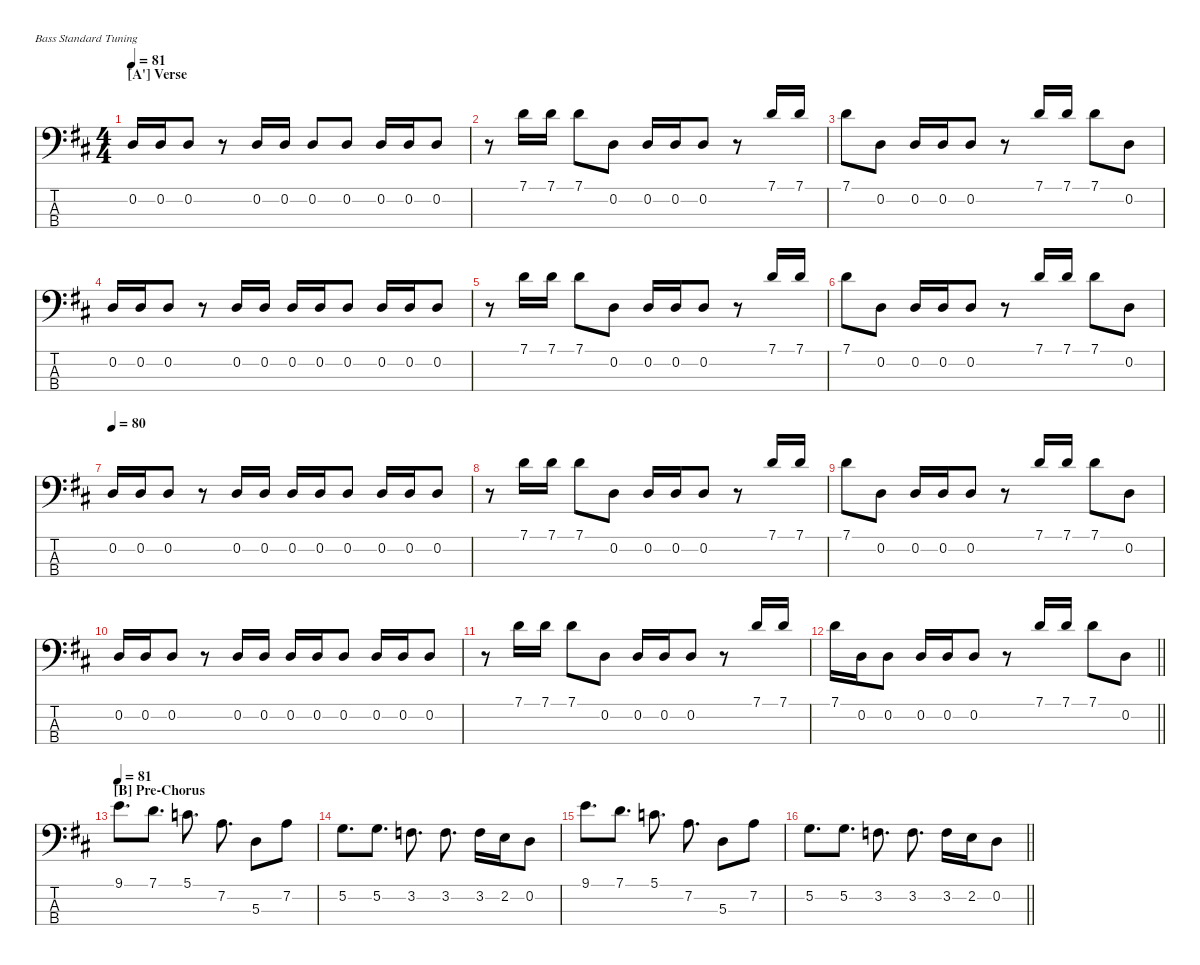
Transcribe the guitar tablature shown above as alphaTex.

\defaultSystemsLayout 4
\hideDynamics
\bracketExtendMode nobrackets
\singleTrackTrackNamePolicy hidden
\multiTrackTrackNamePolicy hidden
\otherSystemsTrackNameOrientation horizontal
\track ("Bass " "E-Bass") {defaultSystemsLayout 8 instrument electricbassfinger}
\staff {score tabs}
\tuning (G2 D2 A1 E1)
\ts (4 4)
\section ("A'" "Verse")
\tempo 81
\clef f4
\ks d
0.2{acc forcenatural}.16{dy f beam Up} 0.2{acc forcenatural}.16{beam Up} 0.2{acc forcenatural}.8{beam Up} r.8{beam Up} 0.2{acc forcenatural}.16{beam Up} 0.2{acc forcenatural}.16{beam Up} 0.2{acc forcenatural}.8{beam Up} 0.2{acc forcenatural}.8{beam Up} 0.2{acc forcenatural}.16{beam Up} 0.2{acc forcenatural}.16{beam Up} 0.2{acc forcenatural}.8{beam Up} |
r.8{beam Down} 7.1{acc forcenatural}.16{beam Down} 7.1{acc forcenatural}.16{beam Down} 7.1{acc forcenatural}.8{beam Down} 0.2{acc forcenatural}.8{beam Down} 0.2{acc forcenatural}.16{beam Up} 0.2{acc forcenatural}.16{beam Up} 0.2{acc forcenatural}.8{beam Up} r.8{beam Up} 7.1{acc forcenatural}.16{beam Down} 7.1{acc forcenatural}.16{beam Down} |
7.1{acc forcenatural}.8{beam Down} 0.2{acc forcenatural}.8{beam Down} 0.2{acc forcenatural}.16{beam Up} 0.2{acc forcenatural}.16{beam Up} 0.2{acc forcenatural}.8{beam Up} r.8{beam Up} 7.1{acc forcenatural}.16{beam Down} 7.1{acc forcenatural}.16{beam Down} 7.1{acc forcenatural}.8{beam Down} 0.2{acc forcenatural}.8{beam Down} |
0.2{acc forcenatural}.16{beam Up} 0.2{acc forcenatural}.16{beam Up} 0.2{acc forcenatural}.8{beam Up} r.8{beam Up} 0.2{acc forcenatural}.16{beam Up} 0.2{acc forcenatural}.16{beam Up} 0.2{acc forcenatural}.16{beam Up} 0.2{acc forcenatural}.16{beam Up} 0.2{acc forcenatural}.8{beam Up} 0.2{acc forcenatural}.16{beam Up} 0.2{acc forcenatural}.16{beam Up} 0.2{acc forcenatural}.8{beam Up} |
r.8{beam Down} 7.1{acc forcenatural}.16{beam Down} 7.1{acc forcenatural}.16{beam Down} 7.1{acc forcenatural}.8{beam Down} 0.2{acc forcenatural}.8{beam Down} 0.2{acc forcenatural}.16{beam Up} 0.2{acc forcenatural}.16{beam Up} 0.2{acc forcenatural}.8{beam Up} r.8{beam Up} 7.1{acc forcenatural}.16{beam Down} 7.1{acc forcenatural}.16{beam Down} |
7.1{acc forcenatural}.8{beam Down} 0.2{acc forcenatural}.8{beam Down} 0.2{acc forcenatural}.16{beam Up} 0.2{acc forcenatural}.16{beam Up} 0.2{acc forcenatural}.8{beam Up} r.8{beam Up} 7.1{acc forcenatural}.16{beam Down} 7.1{acc forcenatural}.16{beam Down} 7.1{acc forcenatural}.8{beam Down} 0.2{acc forcenatural}.8{beam Down} |
\tempo 80
0.2{acc forcenatural}.16{beam Up} 0.2{acc forcenatural}.16{beam Up} 0.2{acc forcenatural}.8{beam Up} r.8{beam Up} 0.2{acc forcenatural}.16{beam Up} 0.2{acc forcenatural}.16{beam Up} 0.2{acc forcenatural}.16{beam Up} 0.2{acc forcenatural}.16{beam Up} 0.2{acc forcenatural}.8{beam Up} 0.2{acc forcenatural}.16{beam Up} 0.2{acc forcenatural}.16{beam Up} 0.2{acc forcenatural}.8{beam Up} |
r.8{beam Down} 7.1{acc forcenatural}.16{beam Down} 7.1{acc forcenatural}.16{beam Down} 7.1{acc forcenatural}.8{beam Down} 0.2{acc forcenatural}.8{beam Down} 0.2{acc forcenatural}.16{beam Up} 0.2{acc forcenatural}.16{beam Up} 0.2{acc forcenatural}.8{beam Up} r.8{beam Up} 7.1{acc forcenatural}.16{beam Down} 7.1{acc forcenatural}.16{beam Down} |
7.1{acc forcenatural}.8{beam Down} 0.2{acc forcenatural}.8{beam Down} 0.2{acc forcenatural}.16{beam Up} 0.2{acc forcenatural}.16{beam Up} 0.2{acc forcenatural}.8{beam Up} r.8{beam Up} 7.1{acc forcenatural}.16{beam Down} 7.1{acc forcenatural}.16{beam Down} 7.1{acc forcenatural}.8{beam Down} 0.2{acc forcenatural}.8{beam Down} |
0.2{acc forcenatural}.16{beam Up} 0.2{acc forcenatural}.16{beam Up} 0.2{acc forcenatural}.8{beam Up} r.8{beam Up} 0.2{acc forcenatural}.16{beam Up} 0.2{acc forcenatural}.16{beam Up} 0.2{acc forcenatural}.16{beam Up} 0.2{acc forcenatural}.16{beam Up} 0.2{acc forcenatural}.8{beam Up} 0.2{acc forcenatural}.16{beam Up} 0.2{acc forcenatural}.16{beam Up} 0.2{acc forcenatural}.8{beam Up} |
r.8{beam Down} 7.1{acc forcenatural}.16{beam Down} 7.1{acc forcenatural}.16{beam Down} 7.1{acc forcenatural}.8{beam Down} 0.2{acc forcenatural}.8{beam Down} 0.2{acc forcenatural}.16{beam Up} 0.2{acc forcenatural}.16{beam Up} 0.2{acc forcenatural}.8{beam Up} r.8{beam Up} 7.1{acc forcenatural}.16{beam Down} 7.1{acc forcenatural}.16{beam Down} |
\barLineRight lightlight
7.1{acc forcenatural}.16{beam Down} 0.2{acc forcenatural}.16{beam Down} 0.2{acc forcenatural}.8{beam Down} 0.2{acc forcenatural}.16{beam Up} 0.2{acc forcenatural}.16{beam Up} 0.2{acc forcenatural}.8{beam Up} r.8{beam Up} 7.1{acc forcenatural}.16{beam Down} 7.1{acc forcenatural}.16{beam Down} 7.1{acc forcenatural}.8{beam Down} 0.2{acc forcenatural}.8{beam Down} |
\section ("B" "Pre-Chorus")
\tempo 81
9.1{acc forcenatural}.8{d beam Down} 7.1{acc forcenatural}.8{d beam Down} 5.1{acc forcenatural}.8{d beam Down} 7.2{acc forcenatural}.8{d beam Down} 5.3{acc forcenatural}.8{beam Down} 7.2{acc forcenatural}.8{beam Down} |
5.2{acc forcenatural}.8{d beam Down} 5.2{acc forcenatural}.8{d beam Down} 3.2{acc forcenatural}.8{d beam Down} 3.2{acc forcenatural}.8{d beam Down} 3.2{acc forcenatural}.16{beam Down} 2.2{acc forcenatural}.16{beam Down} 0.2{acc forcenatural}.8{beam Down} |
9.1{acc forcenatural}.8{d beam Down} 7.1{acc forcenatural}.8{d beam Down} 5.1{acc forcenatural}.8{d beam Down} 7.2{acc forcenatural}.8{d beam Down} 5.3{acc forcenatural}.8{beam Down} 7.2{acc forcenatural}.8{beam Down} |
\barLineRight lightlight
5.2{acc forcenatural}.8{d beam Down} 5.2{acc forcenatural}.8{d beam Down} 3.2{acc forcenatural}.8{d beam Down} 3.2{acc forcenatural}.8{d beam Down} 3.2{acc forcenatural}.16{beam Down} 2.2{acc forcenatural}.16{beam Down} 0.2{acc forcenatural}.8{beam Down}
